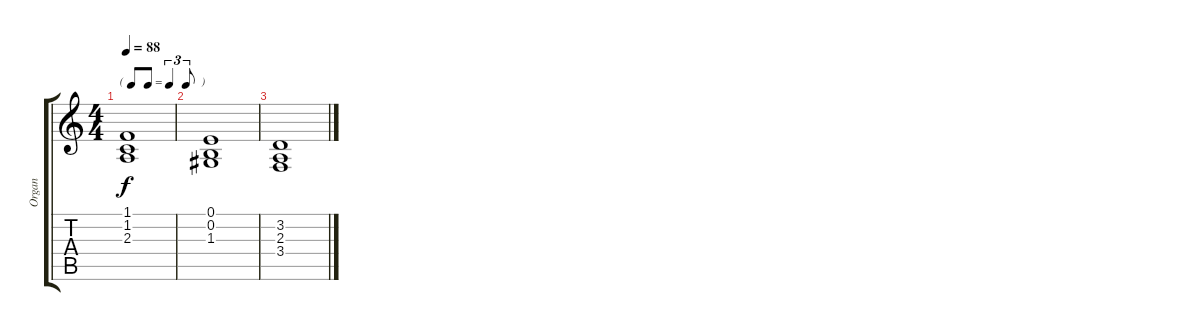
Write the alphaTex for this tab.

\track ("Organ" "Organ") {instrument churchorgan}
\staff {score tabs}
\tuning (E4 B3 G3 D3 A2 E2) {hide}
\ts (4 4)
\tf triplet8th
\tempo 88
\clef g2
\ks c
(1.1 1.2 2.3).1{dy f} |
(0.1 0.2 1.3).1 |
(3.2 2.3 3.4).1
